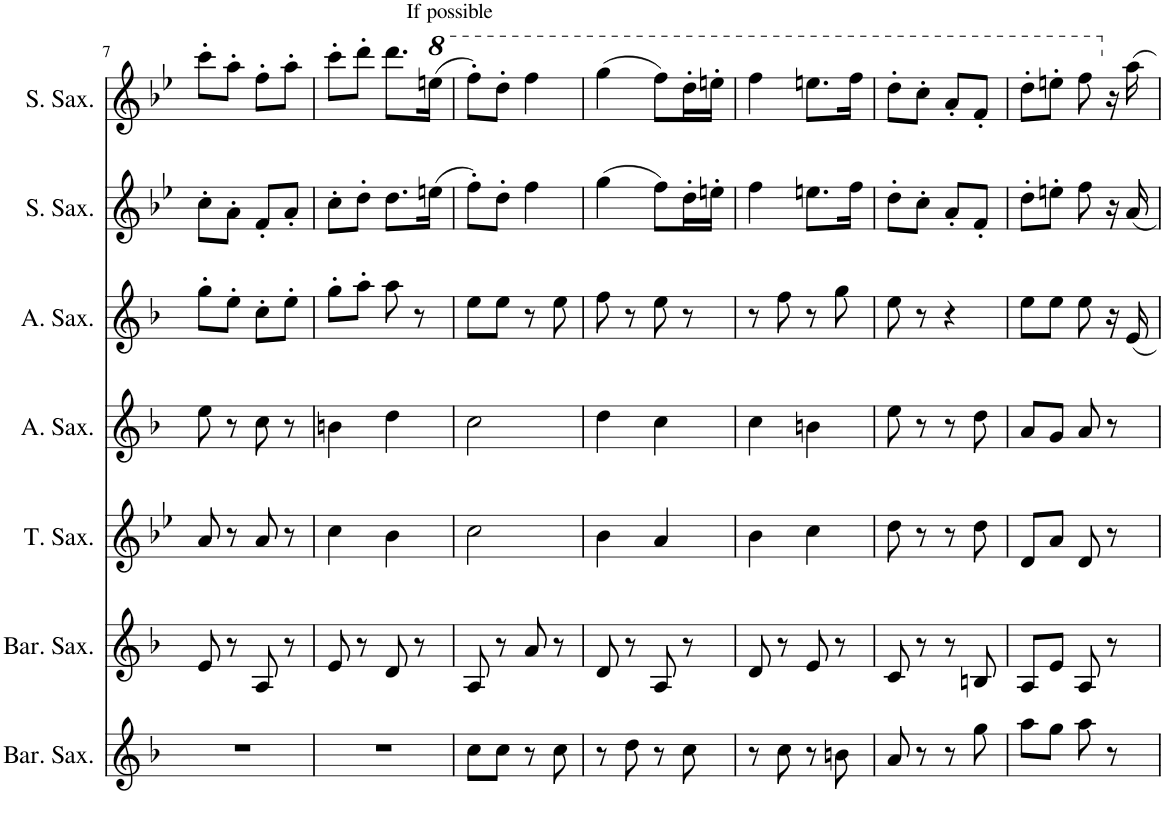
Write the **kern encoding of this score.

**kern	**kern	**kern	**kern	**kern	**kern	**kern
*part7	*part6	*part5	*part4	*part3	*part2	*part1
*staff7	*staff6	*staff5	*staff4	*staff3	*staff2	*staff1
*I"Baritone Saxophone	*I"Baritone Saxophone	*I"Tenor Saxophone	*I"Alto Saxophone	*I"Alto Saxophone	*I"Soprano Saxophone	*I"Soprano Saxophone
*I'Bar. Sax.	*I'Bar. Sax.	*I'T. Sax.	*I'A. Sax.	*I'A. Sax.	*I'S. Sax.	*I'S. Sax.
!!LO:PB:g=z
*clefG2	*clefG2	*clefG2	*clefG2	*clefG2	*clefG2	*clefG2
*Trd12c21	*Trd12c21	*Trd8c14	*Trd5c9	*Trd5c9	*Trd1c2	*Trd1c2
*k[b-]	*k[b-]	*k[b-e-]	*k[b-]	*k[b-]	*k[b-e-]	*k[b-e-]
*M2/4	*M2/4	*M2/4	*M2/4	*M2/4	*M2/4	*M2/4
=7	=7	=7	=7	=7	=7	=7
2r	8e/	8a/	8ee\	8gg'\L	8cc'\L	8ccc'\L
.	8r	8r	8r	8ee'\J	8a'\J	8aa'\J
.	8A/	8a/	8cc\	8cc'\L	8f'/L	8ff'\L
.	8r	8r	8r	8ee'\J	8a'/J	8aa'\J
=8	=8	=8	=8	=8	=8	=8
2r	8e/	4cc\	4bn\	8gg'\L	8cc'\L	8ccc'\L
.	8r	.	.	8aa'\J	8dd'\J	8ddd'\J
.	8d/	4b-\	4dd\	8aa\	8.dd\L	8.ddd\L
.	8r	.	.	8r	.	.
*	*	*	*	*	*	*8va
!	!	!	!	!	!	!LO:TX:a:t=If possible
.	.	.	.	.	(16een\Jk	(16eeen\Jk
=9	=9	=9	=9	=9	=9	=9
8cc\L	8A/	2cc\	2cc\	8ee\L	8ff'\L)	8fff'\L)
8cc\J	8r	.	.	8ee\J	8dd'\J	8ddd'\J
8r	8a/	.	.	8r	4ff\	4fff\
8cc\	8r	.	.	8ee\	.	.
=10	=10	=10	=10	=10	=10	=10
8r	8d/	4b-\	4dd\	8ff\	(4gg\	(4ggg\
8dd\	8r	.	.	8r	.	.
8r	8A/	4a/	4cc\	8ee\	8ff\L)	8fff\L)
8cc\	8r	.	.	8r	16dd'\L	16ddd'\L
.	.	.	.	.	16een'\JJ	16eeen'\JJ
=11	=11	=11	=11	=11	=11	=11
8r	8d/	4b-\	4cc\	8r	4ff\	4fff\
8cc\	8r	.	.	8ff\	.	.
8r	8e/	4cc\	4bn\	8r	8.een\L	8.eeen\L
8bn\	8r	.	.	8gg\	.	.
.	.	.	.	.	16ff\Jk	16fff\Jk
=12	=12	=12	=12	=12	=12	=12
8a/	8c/	8dd\	8ee\	8ee\	8dd'\L	8ddd'\L
8r	8r	8r	8r	8r	8cc'\J	8ccc'\J
8r	8r	8r	8r	4r	8a'/L	8aa'/L
8gg\	8Bn/	8dd\	8dd\	.	8f'/J	8ff'/J
=13	=13	=13	=13	=13	=13	=13
8aa\L	8A/L	8d/L	8a/L	8ee\L	8dd'\L	8ddd'\L
8gg\J	8e/J	8a/J	8g/J	8ee\J	8een'\J	8eeen'\J
8aa\	8A/	8d/	8a/	8ee\	8ff\	8fff\
*	*	*	*	*	*	*X8va
8r	8r	8r	8r	16r	16r	16r
.	.	.	.	16e/	16a/	16aa\
=	=	=	=	=	=	=
*-	*-	*-	*-	*-	*-	*-
